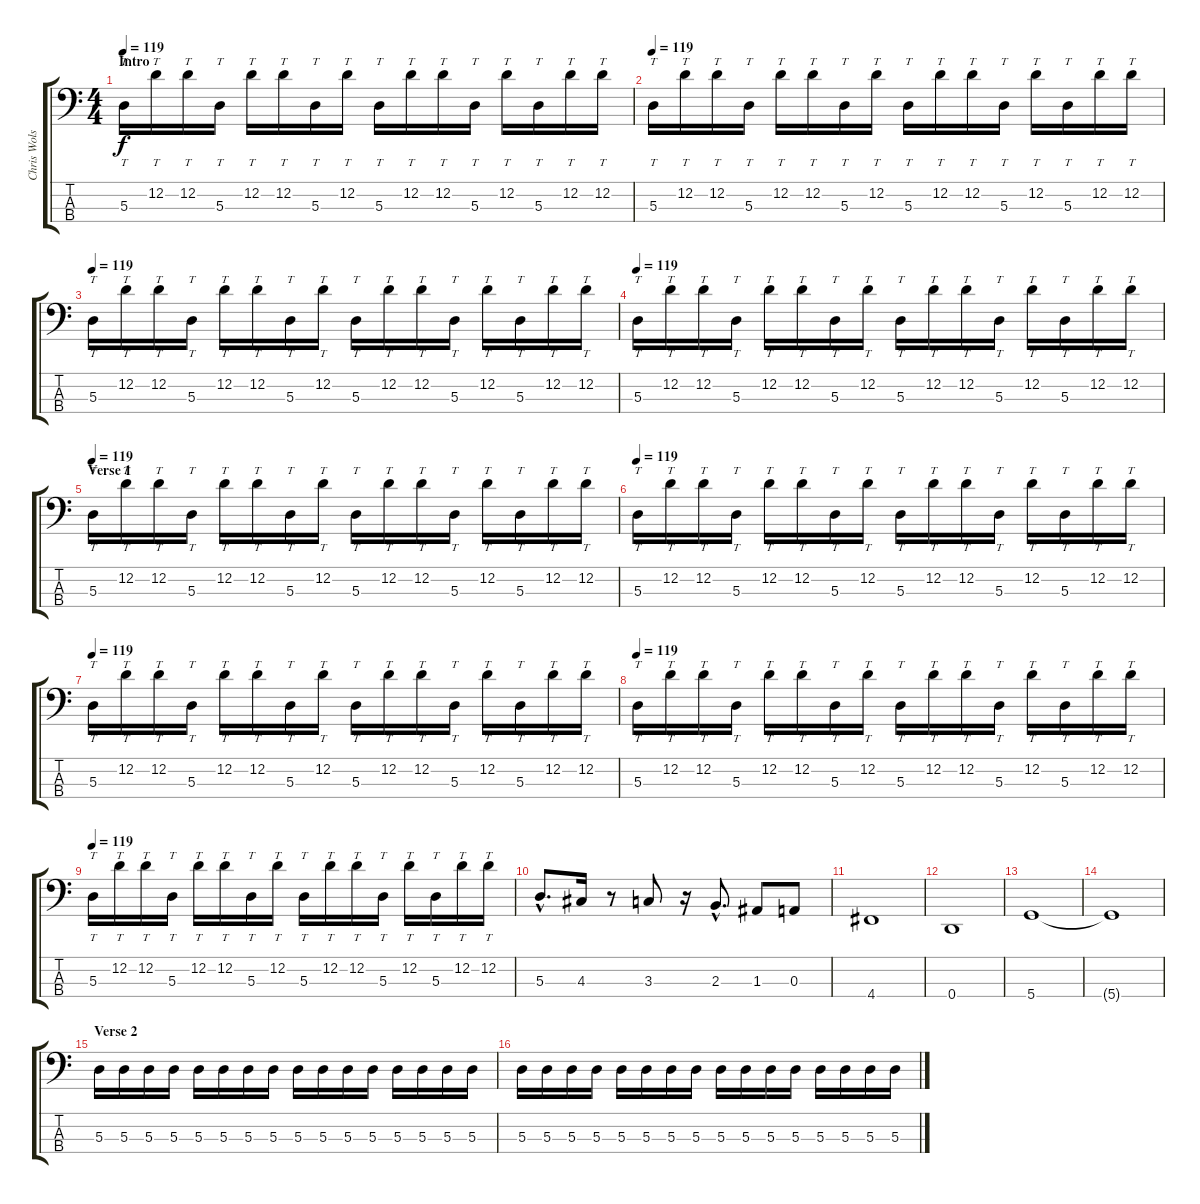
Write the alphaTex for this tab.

\track ("Chris Wolstenholme" "Chris Wols") {instrument electricbassfinger}
\staff {score tabs}
\tuning (G2 D2 A1 D1) {hide}
\ts (4 4)
\section ("" "Intro")
\tempo 119
\clef f4
\ks c
5.3.16{tt dy f instrument electricbassfinger} 12.2.16{tt} 12.2.16{tt} 5.3.16{tt} 12.2.16{tt} 12.2.16{tt} 5.3.16{tt} 12.2.16{tt} 5.3.16{tt} 12.2.16{tt} 12.2.16{tt} 5.3.16{tt} 12.2.16{tt} 5.3.16{tt} 12.2.16{tt} 12.2.16{tt} |
\tempo 119
5.3.16{tt} 12.2.16{tt} 12.2.16{tt} 5.3.16{tt} 12.2.16{tt} 12.2.16{tt} 5.3.16{tt} 12.2.16{tt} 5.3.16{tt} 12.2.16{tt} 12.2.16{tt} 5.3.16{tt} 12.2.16{tt} 5.3.16{tt} 12.2.16{tt} 12.2.16{tt} |
\tempo 119
5.3.16{tt} 12.2.16{tt} 12.2.16{tt} 5.3.16{tt} 12.2.16{tt} 12.2.16{tt} 5.3.16{tt} 12.2.16{tt} 5.3.16{tt} 12.2.16{tt} 12.2.16{tt} 5.3.16{tt} 12.2.16{tt} 5.3.16{tt} 12.2.16{tt} 12.2.16{tt} |
\tempo 119
5.3.16{tt} 12.2.16{tt} 12.2.16{tt} 5.3.16{tt} 12.2.16{tt} 12.2.16{tt} 5.3.16{tt} 12.2.16{tt} 5.3.16{tt} 12.2.16{tt} 12.2.16{tt} 5.3.16{tt} 12.2.16{tt} 5.3.16{tt} 12.2.16{tt} 12.2.16{tt} |
\section ("" "Verse 1")
\tempo 119
5.3.16{tt} 12.2.16{tt} 12.2.16{tt} 5.3.16{tt} 12.2.16{tt} 12.2.16{tt} 5.3.16{tt} 12.2.16{tt} 5.3.16{tt} 12.2.16{tt} 12.2.16{tt} 5.3.16{tt} 12.2.16{tt} 5.3.16{tt} 12.2.16{tt} 12.2.16{tt} |
\tempo 119
5.3.16{tt} 12.2.16{tt} 12.2.16{tt} 5.3.16{tt} 12.2.16{tt} 12.2.16{tt} 5.3.16{tt} 12.2.16{tt} 5.3.16{tt} 12.2.16{tt} 12.2.16{tt} 5.3.16{tt} 12.2.16{tt} 5.3.16{tt} 12.2.16{tt} 12.2.16{tt} |
\tempo 119
5.3.16{tt} 12.2.16{tt} 12.2.16{tt} 5.3.16{tt} 12.2.16{tt} 12.2.16{tt} 5.3.16{tt} 12.2.16{tt} 5.3.16{tt} 12.2.16{tt} 12.2.16{tt} 5.3.16{tt} 12.2.16{tt} 5.3.16{tt} 12.2.16{tt} 12.2.16{tt} |
\tempo 119
5.3.16{tt} 12.2.16{tt} 12.2.16{tt} 5.3.16{tt} 12.2.16{tt} 12.2.16{tt} 5.3.16{tt} 12.2.16{tt} 5.3.16{tt} 12.2.16{tt} 12.2.16{tt} 5.3.16{tt} 12.2.16{tt} 5.3.16{tt} 12.2.16{tt} 12.2.16{tt} |
\tempo 119
5.3.16{tt} 12.2.16{tt} 12.2.16{tt} 5.3.16{tt} 12.2.16{tt} 12.2.16{tt} 5.3.16{tt} 12.2.16{tt} 5.3.16{tt} 12.2.16{tt} 12.2.16{tt} 5.3.16{tt} 12.2.16{tt} 5.3.16{tt} 12.2.16{tt} 12.2.16{tt} |
5.3{hac}.8{d} 4.3.16 r.8 3.3.8 r.16 2.3{hac}.8{d} 1.3.8 0.3.8 |
4.4.1 |
0.4.1 |
5.4.1 |
5.4{t}.1 |
\section ("" "Verse 2")
5.3.16 5.3.16 5.3.16 5.3.16 5.3.16 5.3.16 5.3.16 5.3.16 5.3.16 5.3.16 5.3.16 5.3.16 5.3.16 5.3.16 5.3.16 5.3.16 |
5.3.16 5.3.16 5.3.16 5.3.16 5.3.16 5.3.16 5.3.16 5.3.16 5.3.16 5.3.16 5.3.16 5.3.16 5.3.16 5.3.16 5.3.16 5.3.16
